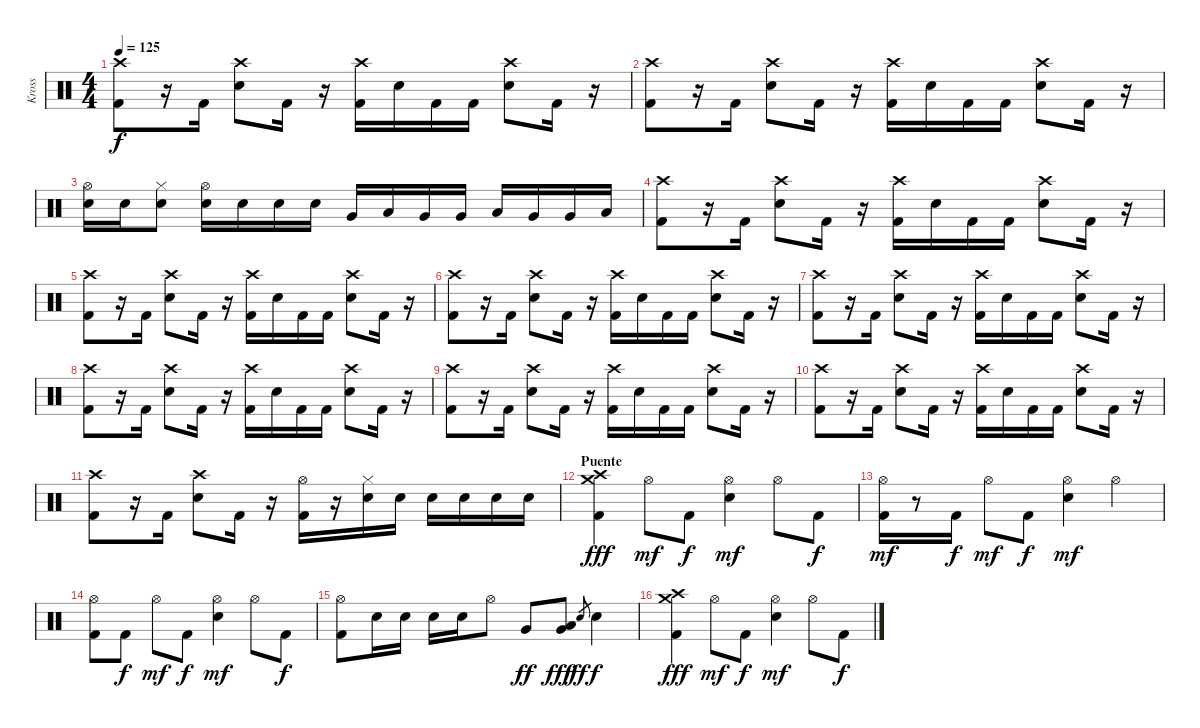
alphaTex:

\track ("Kross" "Kross") {instrument percussion}
\staff {score}
\articulation defaults
\ts (4 4)
\tempo 125
\clef neutral
\ks c
("Crash high (hit)" "Kick (hit) 2").8{dy f} r.16 "Kick (hit) 2".16 ("Crash high (hit)" "Electric Snare (hit)").8 "Kick (hit) 2".16 r.16 ("Crash high (hit)" "Kick (hit) 2").16 "Electric Snare (hit)".16 "Kick (hit) 2".16 "Kick (hit) 2".16 ("Crash high (hit)" "Electric Snare (hit)").8 "Kick (hit) 2".16 r.16 |
("Crash high (hit)" "Kick (hit) 2").8 r.16 "Kick (hit) 2".16 ("Crash high (hit)" "Electric Snare (hit)").8 "Kick (hit) 2".16 r.16 ("Crash high (hit)" "Kick (hit) 2").16 "Electric Snare (hit)".16 "Kick (hit) 2".16 "Kick (hit) 2".16 ("Crash high (hit)" "Electric Snare (hit)").8 "Kick (hit) 2".16 r.16 |
("Hi-Hat (open)" "Electric Snare (hit)").16 "Electric Snare (hit)".16 ("Hi-Hat (closed)" "Electric Snare (hit)").8 ("Hi-Hat (open)" "Electric Snare (hit)").16 "Electric Snare (hit)".16 "Electric Snare (hit)".16 "Electric Snare (hit)".16 "Very Low Tom (hit)".16 "Low Tom (hit)".16 "Very Low Tom (hit)".16 "Very Low Tom (hit)".16 "Low Tom (hit)".16 "Very Low Tom (hit)".16 "Very Low Tom (hit)".16 "Low Tom (hit)".16 |
("Crash high (hit)" "Kick (hit) 2").8 r.16 "Kick (hit) 2".16 ("Crash high (hit)" "Electric Snare (hit)").8 "Kick (hit) 2".16 r.16 ("Crash high (hit)" "Kick (hit) 2").16 "Electric Snare (hit)".16 "Kick (hit) 2".16 "Kick (hit) 2".16 ("Crash high (hit)" "Electric Snare (hit)").8 "Kick (hit) 2".16 r.16 |
("Crash high (hit)" "Kick (hit) 2").8 r.16 "Kick (hit) 2".16 ("Crash high (hit)" "Electric Snare (hit)").8 "Kick (hit) 2".16 r.16 ("Crash high (hit)" "Kick (hit) 2").16 "Electric Snare (hit)".16 "Kick (hit) 2".16 "Kick (hit) 2".16 ("Crash high (hit)" "Electric Snare (hit)").8 "Kick (hit) 2".16 r.16 |
("Crash high (hit)" "Kick (hit) 2").8 r.16 "Kick (hit) 2".16 ("Crash high (hit)" "Electric Snare (hit)").8 "Kick (hit) 2".16 r.16 ("Crash high (hit)" "Kick (hit) 2").16 "Electric Snare (hit)".16 "Kick (hit) 2".16 "Kick (hit) 2".16 ("Crash high (hit)" "Electric Snare (hit)").8 "Kick (hit) 2".16 r.16 |
("Crash high (hit)" "Kick (hit) 2").8 r.16 "Kick (hit) 2".16 ("Crash high (hit)" "Electric Snare (hit)").8 "Kick (hit) 2".16 r.16 ("Crash high (hit)" "Kick (hit) 2").16 "Electric Snare (hit)".16 "Kick (hit) 2".16 "Kick (hit) 2".16 ("Crash high (hit)" "Electric Snare (hit)").8 "Kick (hit) 2".16 r.16 |
("Crash high (hit)" "Kick (hit) 2").8 r.16 "Kick (hit) 2".16 ("Crash high (hit)" "Electric Snare (hit)").8 "Kick (hit) 2".16 r.16 ("Crash high (hit)" "Kick (hit) 2").16 "Electric Snare (hit)".16 "Kick (hit) 2".16 "Kick (hit) 2".16 ("Crash high (hit)" "Electric Snare (hit)").8 "Kick (hit) 2".16 r.16 |
("Crash high (hit)" "Kick (hit) 2").8 r.16 "Kick (hit) 2".16 ("Crash high (hit)" "Electric Snare (hit)").8 "Kick (hit) 2".16 r.16 ("Crash high (hit)" "Kick (hit) 2").16 "Electric Snare (hit)".16 "Kick (hit) 2".16 "Kick (hit) 2".16 ("Crash high (hit)" "Electric Snare (hit)").8 "Kick (hit) 2".16 r.16 |
("Crash high (hit)" "Kick (hit) 2").8 r.16 "Kick (hit) 2".16 ("Crash high (hit)" "Electric Snare (hit)").8 "Kick (hit) 2".16 r.16 ("Crash high (hit)" "Kick (hit) 2").16 "Electric Snare (hit)".16 "Kick (hit) 2".16 "Kick (hit) 2".16 ("Crash high (hit)" "Electric Snare (hit)").8 "Kick (hit) 2".16 r.16 |
("Crash high (hit)" "Kick (hit) 2").8 r.16 "Kick (hit) 2".16 ("Crash high (hit)" "Electric Snare (hit)").8 "Kick (hit) 2".16 r.16 ("Hi-Hat (open)" "Kick (hit) 2").16 r.16 ("Hi-Hat (closed)" "Electric Snare (hit)").16 "Electric Snare (hit)".16 "Electric Snare (hit)".16 "Electric Snare (hit)".16 "Electric Snare (hit)".16 "Electric Snare (hit)".16 |
\section ("" "Puente")
("Crash high (hit)" "Crash medium (hit)" "Kick (hit) 2").4{dy fff} "Hi-Hat (open)".8{dy mf} "Kick (hit) 2".8{dy f} ("Hi-Hat (open)" "Electric Snare (hit)").4{dy mf} "Hi-Hat (open)".8 "Kick (hit) 2".8{dy f} |
("Hi-Hat (open)" "Kick (hit) 2").16{dy mf} r.8 "Kick (hit) 2".16{dy f} "Hi-Hat (open)".8{dy mf} "Kick (hit) 2".8{dy f} ("Hi-Hat (open)" "Electric Snare (hit)").4{dy mf} "Hi-Hat (open)".4 |
("Hi-Hat (open)" "Kick (hit) 2").8 "Kick (hit) 2".8{dy f} "Hi-Hat (open)".8{dy mf} "Kick (hit) 2".8{dy f} ("Hi-Hat (open)" "Electric Snare (hit)").4{dy mf} "Hi-Hat (open)".8 "Kick (hit) 2".8{dy f} |
("Hi-Hat (open)" "Kick (hit) 2").8 "Electric Snare (hit)".16 "Electric Snare (hit)".16 "Electric Snare (hit)".16 "Electric Snare (hit)".16 "Hi-Hat (open)".8 "Very Low Tom (hit)".8{dy ff} ("Low Tom (hit)" "Very Low Tom (hit)").8{dy fff} "Electric Snare (hit)".8{gr dy ff} "Electric Snare (hit)".4{dy f} |
("Crash high (hit)" "Crash medium (hit)" "Kick (hit) 2").4{dy fff} "Hi-Hat (open)".8{dy mf} "Kick (hit) 2".8{dy f} ("Hi-Hat (open)" "Electric Snare (hit)").4{dy mf} "Hi-Hat (open)".8 "Kick (hit) 2".8{dy f}
